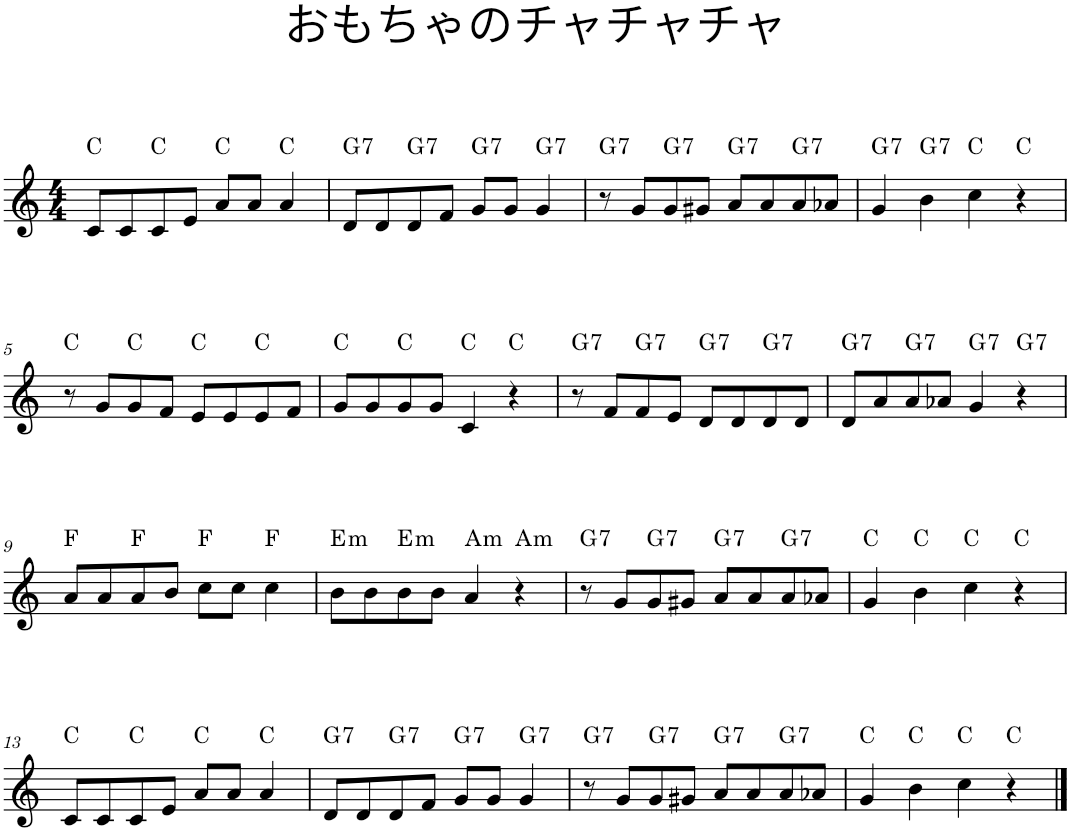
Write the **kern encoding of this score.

**kern	**harte
*part1	*part1
*staff1	*
*I"Piano	*
*I'Pno.	*
*clefG2	*
*k[]	*
*M4/4	*
=1	=1
8c/L	C:maj
8c/	.
8c/	C:maj
8e/J	.
8a/L	C:maj
8a/J	.
4a/	C:maj
=2	=2
!	!LO:H:kt=7
8d/L	G:7
8d/	.
!	!LO:H:kt=7
8d/	G:7
8f/J	.
!	!LO:H:kt=7
8g/L	G:7
8g/J	.
!	!LO:H:kt=7
4g/	G:7
=3	=3
!	!LO:H:kt=7
8r	G:7
8g/L	.
!	!LO:H:kt=7
8g/	G:7
8g#X/J	.
!	!LO:H:kt=7
8a/L	G:7
8a/	.
!	!LO:H:kt=7
8a/	G:7
8a-X/J	.
=4	=4
!	!LO:H:kt=7
4g/	G:7
!	!LO:H:kt=7
4b\	G:7
4cc\	C:maj
4r	C:maj
!!LO:LB:g=z
=5	=5
8r	C:maj
8g/L	.
8g/	C:maj
8f/J	.
8e/L	C:maj
8e/	.
8e/	C:maj
8f/J	.
=6	=6
8g/L	C:maj
8g/	.
8g/	C:maj
8g/J	.
4c/	C:maj
4r	C:maj
=7	=7
!	!LO:H:kt=7
8r	G:7
8f/L	.
!	!LO:H:kt=7
8f/	G:7
8e/J	.
!	!LO:H:kt=7
8d/L	G:7
8d/	.
!	!LO:H:kt=7
8d/	G:7
8d/J	.
=8	=8
!	!LO:H:kt=7
8d/L	G:7
8a/	.
!	!LO:H:kt=7
8a/	G:7
8a-X/J	.
!	!LO:H:kt=7
4g/	G:7
!	!LO:H:kt=7
4r	G:7
!!LO:LB:g=z
=9	=9
8a/L	F:maj
8a/	.
8a/	F:maj
8b/J	.
8cc\L	F:maj
8cc\J	.
4cc\	F:maj
=10	=10
!	!LO:H:kt=m
8b\L	E:min
8b\	.
!	!LO:H:kt=m
8b\	E:min
8b\J	.
!	!LO:H:kt=m
4a/	A:min
!	!LO:H:kt=m
4r	A:min
=11	=11
!	!LO:H:kt=7
8r	G:7
8g/L	.
!	!LO:H:kt=7
8g/	G:7
8g#X/J	.
!	!LO:H:kt=7
8a/L	G:7
8a/	.
!	!LO:H:kt=7
8a/	G:7
8a-X/J	.
=12	=12
4g/	C:maj
4b\	C:maj
4cc\	C:maj
4r	C:maj
!!LO:LB:g=z
=13	=13
8c/L	C:maj
8c/	.
8c/	C:maj
8e/J	.
8a/L	C:maj
8a/J	.
4a/	C:maj
=14	=14
!	!LO:H:kt=7
8d/L	G:7
8d/	.
!	!LO:H:kt=7
8d/	G:7
8f/J	.
!	!LO:H:kt=7
8g/L	G:7
8g/J	.
!	!LO:H:kt=7
4g/	G:7
=15	=15
!	!LO:H:kt=7
8r	G:7
8g/L	.
!	!LO:H:kt=7
8g/	G:7
8g#X/J	.
!	!LO:H:kt=7
8a/L	G:7
8a/	.
!	!LO:H:kt=7
8a/	G:7
8a-X/J	.
=16	=16
4g/	C:maj
4b\	C:maj
4cc\	C:maj
4r	C:maj
==	==
*-	*-
